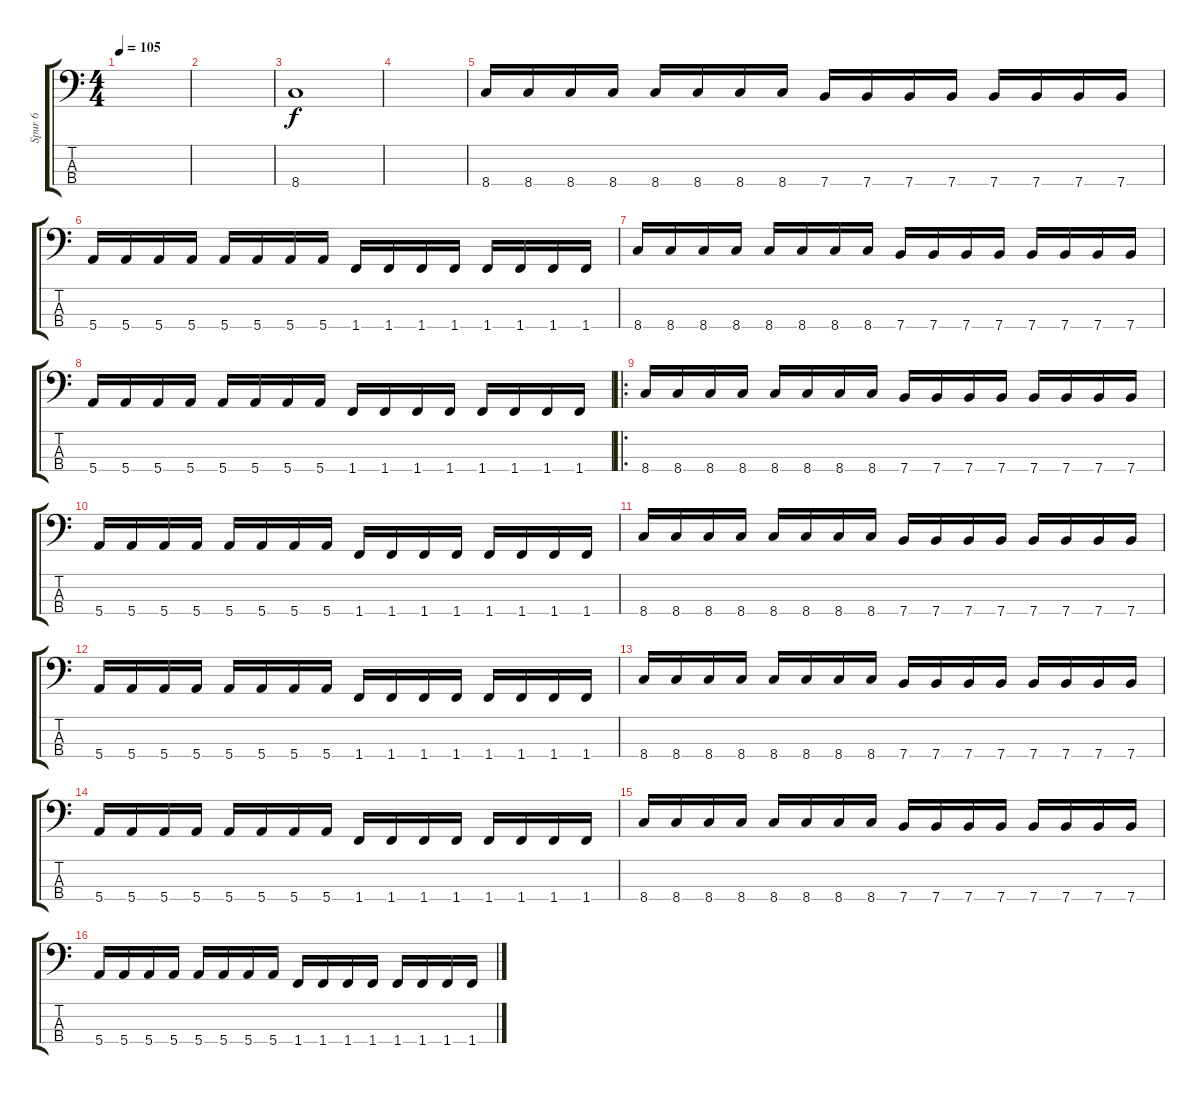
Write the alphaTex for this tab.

\track ("Spur 6" "Spur 6") {instrument electricbassfinger}
\staff {score tabs}
\tuning (G2 D2 A1 E1) {hide}
\ts (4 4)
\tempo 105
\clef f4
\ks c
|
|
8.4.1 |
|
8.4.16 8.4.16 8.4.16 8.4.16 8.4.16 8.4.16 8.4.16 8.4.16 7.4.16 7.4.16 7.4.16 7.4.16 7.4.16 7.4.16 7.4.16 7.4.16 |
5.4.16 5.4.16 5.4.16 5.4.16 5.4.16 5.4.16 5.4.16 5.4.16 1.4.16 1.4.16 1.4.16 1.4.16 1.4.16 1.4.16 1.4.16 1.4.16 |
8.4.16 8.4.16 8.4.16 8.4.16 8.4.16 8.4.16 8.4.16 8.4.16 7.4.16 7.4.16 7.4.16 7.4.16 7.4.16 7.4.16 7.4.16 7.4.16 |
5.4.16 5.4.16 5.4.16 5.4.16 5.4.16 5.4.16 5.4.16 5.4.16 1.4.16 1.4.16 1.4.16 1.4.16 1.4.16 1.4.16 1.4.16 1.4.16 |
\ro
8.4.16 8.4.16 8.4.16 8.4.16 8.4.16 8.4.16 8.4.16 8.4.16 7.4.16 7.4.16 7.4.16 7.4.16 7.4.16 7.4.16 7.4.16 7.4.16 |
5.4.16 5.4.16 5.4.16 5.4.16 5.4.16 5.4.16 5.4.16 5.4.16 1.4.16 1.4.16 1.4.16 1.4.16 1.4.16 1.4.16 1.4.16 1.4.16 |
8.4.16 8.4.16 8.4.16 8.4.16 8.4.16 8.4.16 8.4.16 8.4.16 7.4.16 7.4.16 7.4.16 7.4.16 7.4.16 7.4.16 7.4.16 7.4.16 |
5.4.16 5.4.16 5.4.16 5.4.16 5.4.16 5.4.16 5.4.16 5.4.16 1.4.16 1.4.16 1.4.16 1.4.16 1.4.16 1.4.16 1.4.16 1.4.16 |
8.4.16 8.4.16 8.4.16 8.4.16 8.4.16 8.4.16 8.4.16 8.4.16 7.4.16 7.4.16 7.4.16 7.4.16 7.4.16 7.4.16 7.4.16 7.4.16 |
5.4.16 5.4.16 5.4.16 5.4.16 5.4.16 5.4.16 5.4.16 5.4.16 1.4.16 1.4.16 1.4.16 1.4.16 1.4.16 1.4.16 1.4.16 1.4.16 |
8.4.16 8.4.16 8.4.16 8.4.16 8.4.16 8.4.16 8.4.16 8.4.16 7.4.16 7.4.16 7.4.16 7.4.16 7.4.16 7.4.16 7.4.16 7.4.16 |
5.4.16 5.4.16 5.4.16 5.4.16 5.4.16 5.4.16 5.4.16 5.4.16 1.4.16 1.4.16 1.4.16 1.4.16 1.4.16 1.4.16 1.4.16 1.4.16
